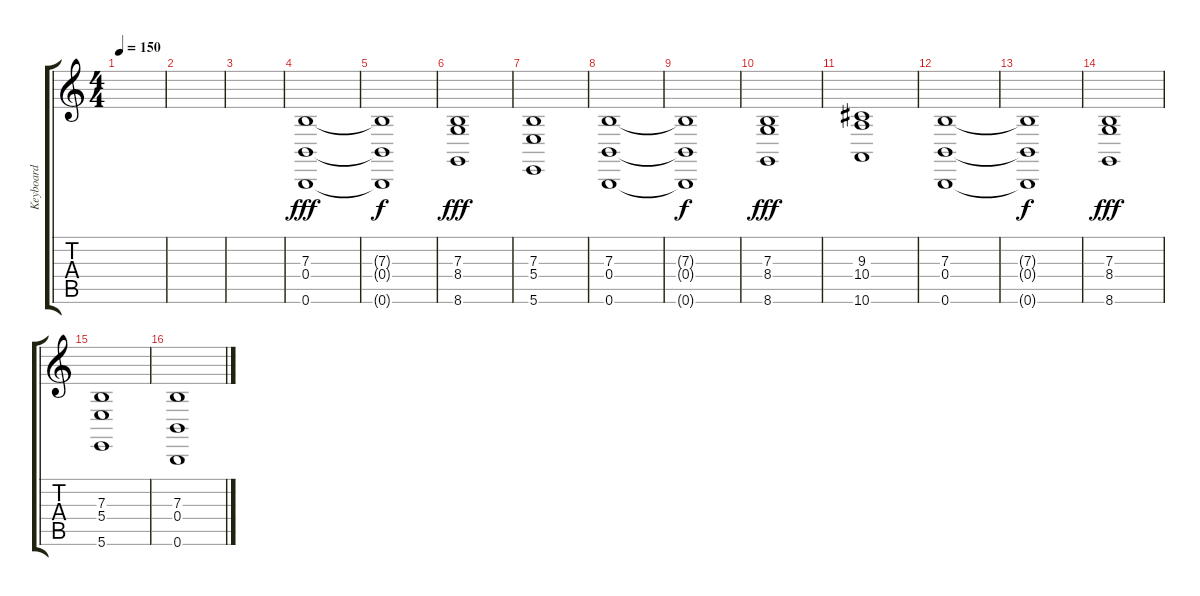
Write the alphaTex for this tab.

\track ("Keyboard" "Keyboard") {instrument stringensemble1}
\staff {score tabs}
\tuning (Db4 Ab3 E3 B2 Gb2 B1) {hide}
\ts (4 4)
\tempo 150
\clef g2
\ks c
|
|
|
(7.3 0.4 0.6).1{dy fff} |
(7.3{t} 0.4{t} 0.6{t}).1{dy f} |
(7.3 8.4 8.6).1{dy fff} |
(7.3 5.4 5.6).1 |
(7.3 0.4 0.6).1 |
(7.3{t} 0.4{t} 0.6{t}).1{dy f} |
(7.3 8.4 8.6).1{dy fff} |
(9.3 10.4 10.6).1 |
(7.3 0.4 0.6).1 |
(7.3{t} 0.4{t} 0.6{t}).1{dy f} |
(7.3 8.4 8.6).1{dy fff} |
(7.3 5.4 5.6).1 |
(7.3 0.4 0.6).1
